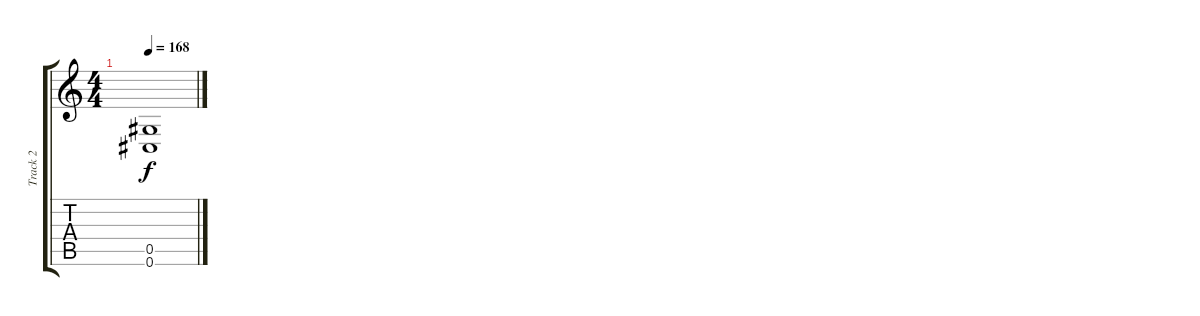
\track ("Track 2" "Track 2") {instrument distortionguitar}
\staff {score tabs}
\tuning (Eb4 Bb3 Gb3 Db3 Ab2 Db2) {hide}
\ts (4 4)
\tempo 168
\clef g2
\ks c
(0.5 0.6).1{dy f}
